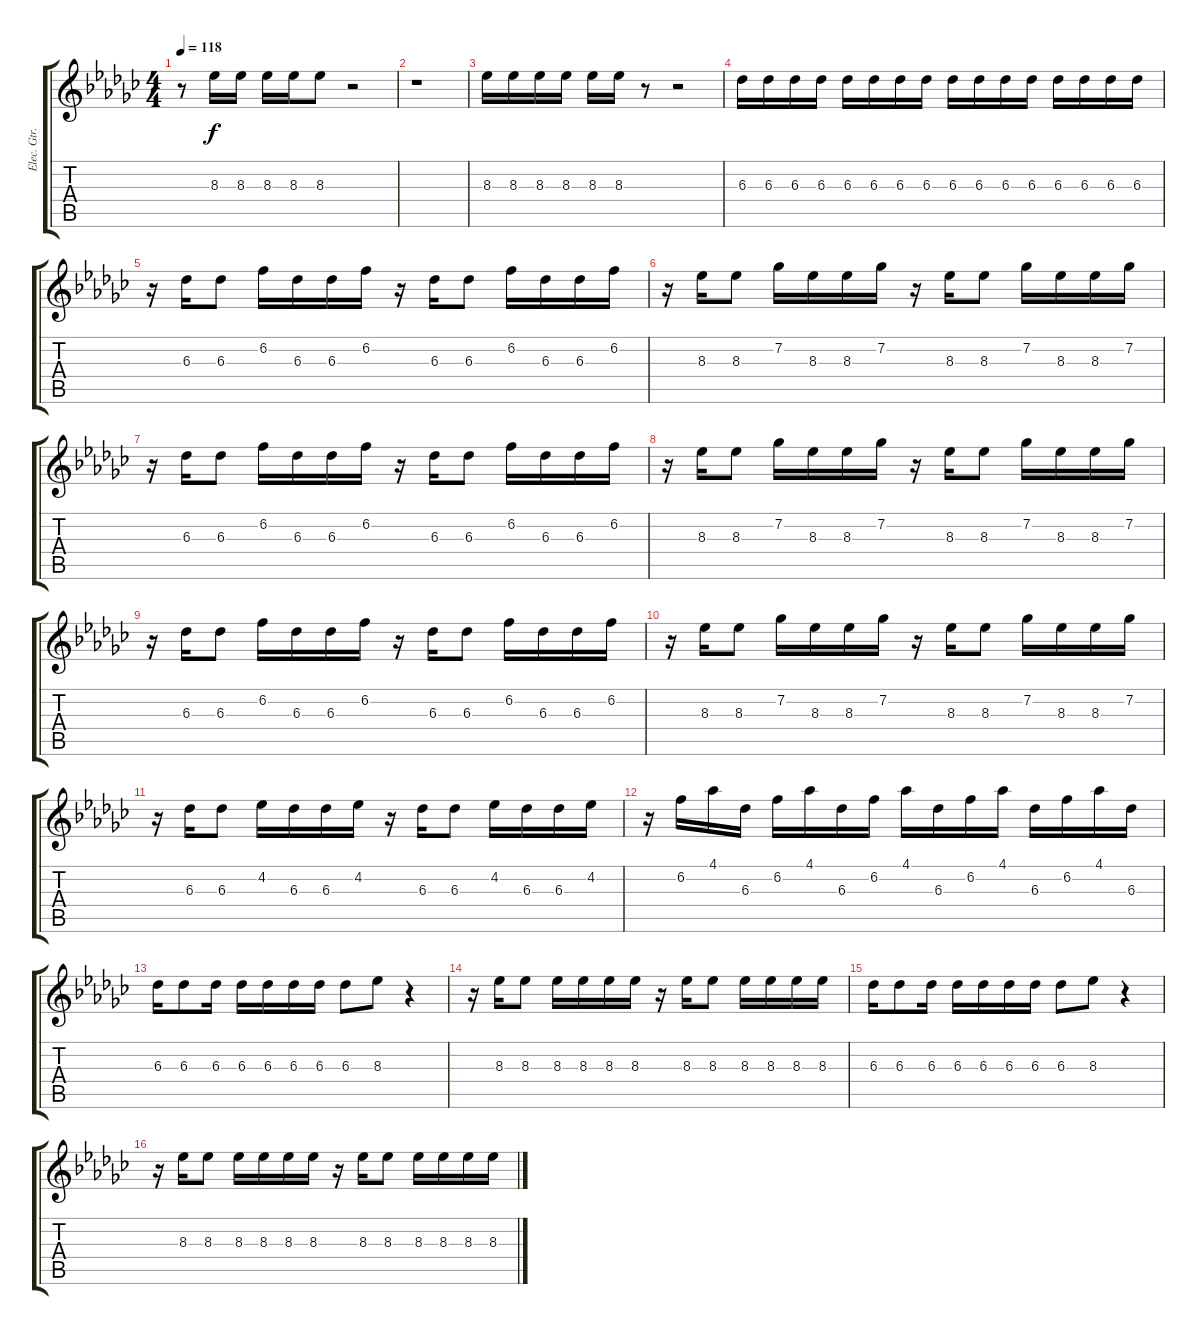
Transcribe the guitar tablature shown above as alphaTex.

\track ("Elec. Gtr. 2 (muted)" "Elec. Gtr.") {instrument electricguitarmuted}
\staff {score tabs}
\tuning (E4 B3 G3 D3 A2 E2) {hide}
\ts (4 4)
\tempo 118
\clef g2
\ks ebminor
r.8{dy f} 8.3.16 8.3.16 8.3.16 8.3.16 8.3.8 r.2 |
r.1 |
8.3.16 8.3.16 8.3.16 8.3.16 8.3.16 8.3.16 r.8 r.2 |
6.3.16 6.3.16 6.3.16 6.3.16 6.3.16 6.3.16 6.3.16 6.3.16 6.3.16 6.3.16 6.3.16 6.3.16 6.3.16 6.3.16 6.3.16 6.3.16 |
r.16 6.3.16 6.3.8 6.2.16 6.3.16 6.3.16 6.2.16 r.16 6.3.16 6.3.8 6.2.16 6.3.16 6.3.16 6.2.16 |
r.16 8.3.16 8.3.8 7.2.16 8.3.16 8.3.16 7.2.16 r.16 8.3.16 8.3.8 7.2.16 8.3.16 8.3.16 7.2.16 |
r.16 6.3.16 6.3.8 6.2.16 6.3.16 6.3.16 6.2.16 r.16 6.3.16 6.3.8 6.2.16 6.3.16 6.3.16 6.2.16 |
r.16 8.3.16 8.3.8 7.2.16 8.3.16 8.3.16 7.2.16 r.16 8.3.16 8.3.8 7.2.16 8.3.16 8.3.16 7.2.16 |
r.16 6.3.16 6.3.8 6.2.16 6.3.16 6.3.16 6.2.16 r.16 6.3.16 6.3.8 6.2.16 6.3.16 6.3.16 6.2.16 |
r.16 8.3.16 8.3.8 7.2.16 8.3.16 8.3.16 7.2.16 r.16 8.3.16 8.3.8 7.2.16 8.3.16 8.3.16 7.2.16 |
r.16 6.3.16 6.3.8 4.2.16 6.3.16 6.3.16 4.2.16 r.16 6.3.16 6.3.8 4.2.16 6.3.16 6.3.16 4.2.16 |
r.16 6.2.16 4.1.16 6.3.16 6.2.16 4.1.16 6.3.16 6.2.16 4.1.16 6.3.16 6.2.16 4.1.16 6.3.16 6.2.16 4.1.16 6.3.16 |
6.3.16 6.3.8 6.3.16 6.3.16 6.3.16 6.3.16 6.3.16 6.3.8 8.3.8 r.4 |
r.16 8.3.16 8.3.8 8.3.16 8.3.16 8.3.16 8.3.16 r.16 8.3.16 8.3.8 8.3.16 8.3.16 8.3.16 8.3.16 |
6.3.16 6.3.8 6.3.16 6.3.16 6.3.16 6.3.16 6.3.16 6.3.8 8.3.8 r.4 |
r.16 8.3.16 8.3.8 8.3.16 8.3.16 8.3.16 8.3.16 r.16 8.3.16 8.3.8 8.3.16 8.3.16 8.3.16 8.3.16
